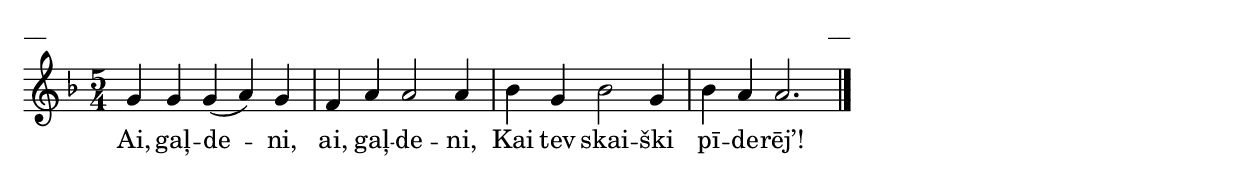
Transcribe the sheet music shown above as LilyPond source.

\version "2.13.16"
%\header {
%    title = "Ai, gaļdeni"
%}
\paper {
line-width = 14\cm
left-margin = 0.4\cm
between-system-padding = 0.1\cm
between-system-space = 0.1\cm
}
\layout {
indent = #0
ragged-last = ##f
}

voiceA = \relative c'' {
\clef "treble"
\key f \major
\time 5/4
g4 g g( a) g | f4 a a2 a4 |
bes4 g bes2 g4 | bes4 a a2.
\bar "|."
} 



lyricA = \lyricmode {
Ai, gaļ -- de -- ni, ai, gaļ -- de -- ni,
Kai tev skai -- ški pī -- de -- rēj’!
}


fullScore = <<
\new Staff {
<<
\new Voice = "voiceA" { \oneVoice \autoBeamOff \voiceA }
\lyricsto "voiceA" \new Lyrics \lyricA
>>
}
>>

\score {
\fullScore
\header { piece = "__" opus = "__" }
}
\markup { \with-color #(x11-color 'white) \sans \smaller "__" }
\score {
\unfoldRepeats
\fullScore
\midi {
\context { \Staff \remove "Staff_performer" }
\context { \Voice \consists "Staff_performer" }
}
}


